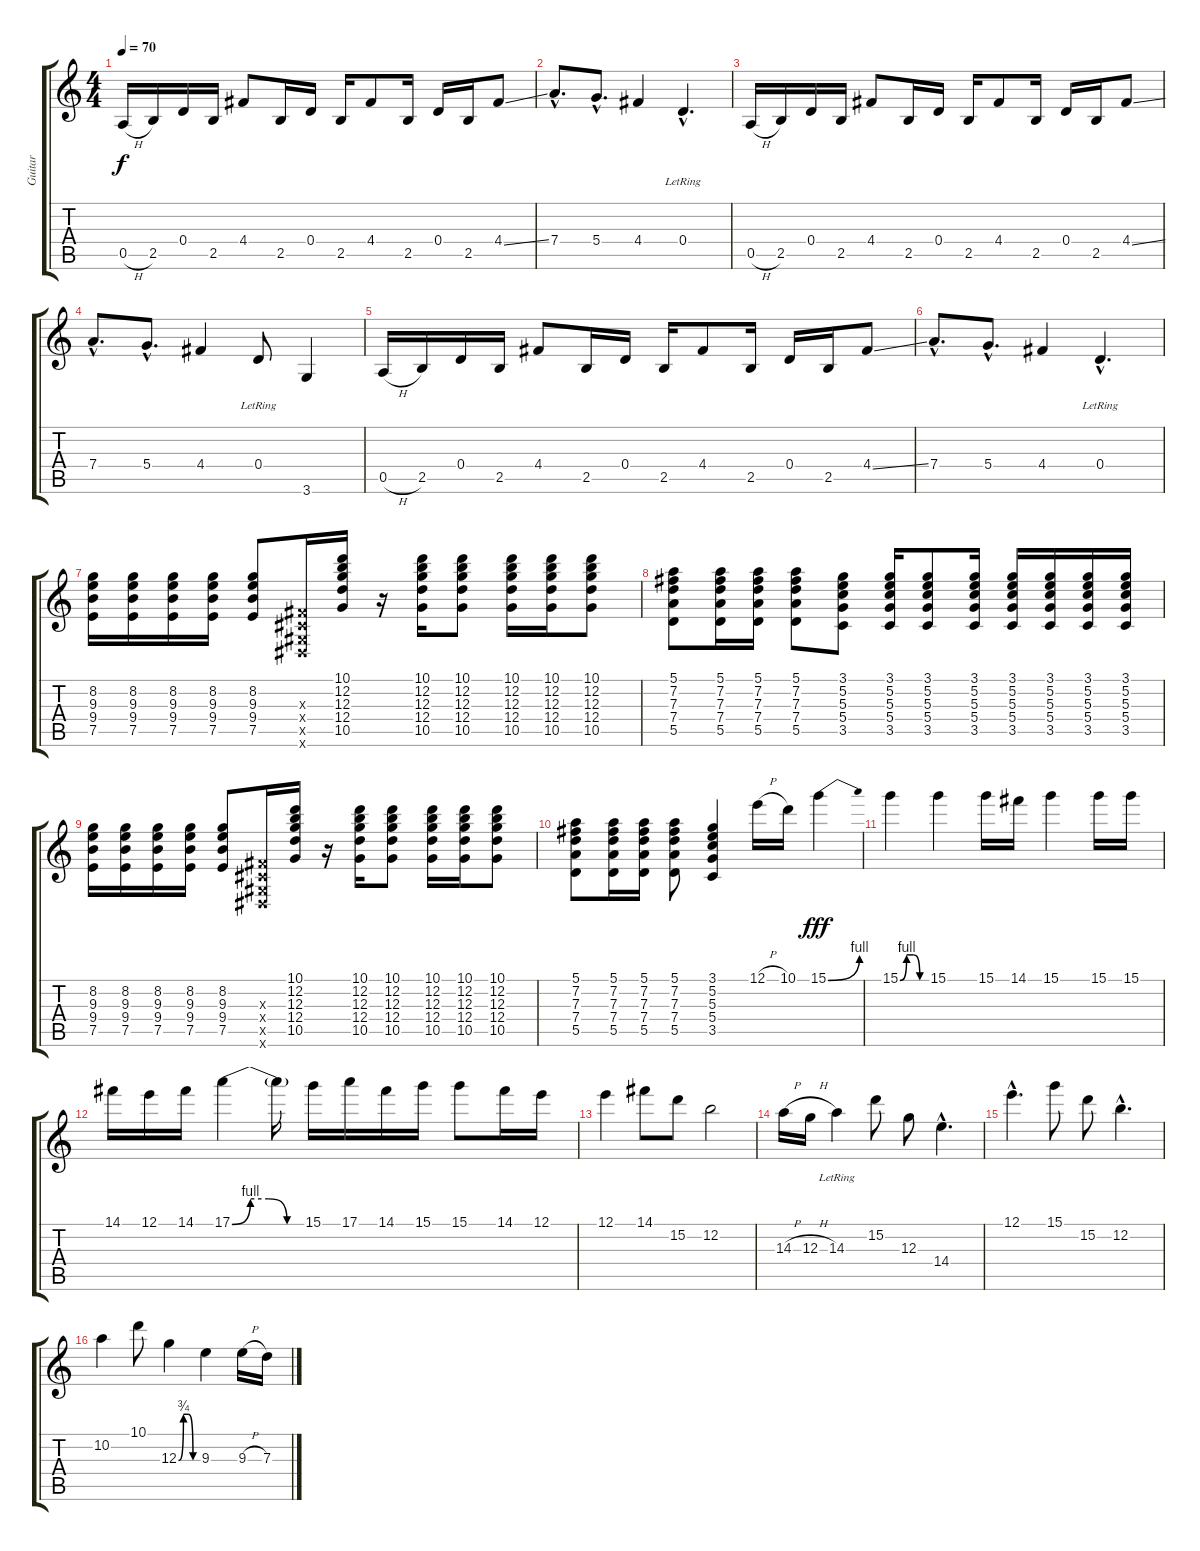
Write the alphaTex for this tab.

\track ("Guitar" "Guitar") {instrument electricguitarclean}
\staff {score tabs}
\tuning (E4 B3 G3 D3 A2 E2) {hide}
\ts (4 4)
\tempo 70
\clef g2
\ks c
0.5{h}.16{dy f} 2.5.16 0.4.16 2.5.16 4.4.8 2.5.16 0.4.16 2.5.16 4.4.8 2.5.16 0.4.16 2.5.16 4.4{ss}.8 |
7.4{hac}.8{d} 5.4{hac}.8{d} 4.4.4 0.4{hac lr}.4{d} |
0.5{h}.16 2.5.16 0.4.16 2.5.16 4.4.8 2.5.16 0.4.16 2.5.16 4.4.8 2.5.16 0.4.16 2.5.16 4.4{ss}.8 |
7.4{hac}.8{d} 5.4{hac}.8{d} 4.4.4 0.4{lr}.8 3.6.4 |
0.5{h}.16 2.5.16 0.4.16 2.5.16 4.4.8 2.5.16 0.4.16 2.5.16 4.4.8 2.5.16 0.4.16 2.5.16 4.4{ss}.8 |
7.4{hac}.8{d} 5.4{hac}.8{d} 4.4.4 0.4{hac lr}.4{d} |
(8.2 9.3 9.4 7.5).16 (8.2 9.3 9.4 7.5).16 (8.2 9.3 9.4 7.5).16 (8.2 9.3 9.4 7.5).16 (8.2 9.3 9.4 7.5).8 (-1.3{x} -1.4{x} -1.5{x} -1.6{x}).16 (10.1 12.2 12.3 12.4 10.5).16 r.16 (10.1 12.2 12.3 12.4 10.5).16 (10.1 12.2 12.3 12.4 10.5).8 (10.1 12.2 12.3 12.4 10.5).16 (10.1 12.2 12.3 12.4 10.5).16 (10.1 12.2 12.3 12.4 10.5).8 |
(5.1 7.2 7.3 7.4 5.5).8 (5.1 7.2 7.3 7.4 5.5).16 (5.1 7.2 7.3 7.4 5.5).16 (5.1 7.2 7.3 7.4 5.5).8 (3.1 5.2 5.3 5.4 3.5).8 (3.1 5.2 5.3 5.4 3.5).16 (3.1 5.2 5.3 5.4 3.5).8 (3.1 5.2 5.3 5.4 3.5).16 (3.1 5.2 5.3 5.4 3.5).16 (3.1 5.2 5.3 5.4 3.5).16 (3.1 5.2 5.3 5.4 3.5).16 (3.1 5.2 5.3 5.4 3.5).16 |
(8.2 9.3 9.4 7.5).16 (8.2 9.3 9.4 7.5).16 (8.2 9.3 9.4 7.5).16 (8.2 9.3 9.4 7.5).16 (8.2 9.3 9.4 7.5).8 (-1.3{x} -1.4{x} -1.5{x} -1.6{x}).16 (10.1 12.2 12.3 12.4 10.5).16 r.16 (10.1 12.2 12.3 12.4 10.5).16 (10.1 12.2 12.3 12.4 10.5).8 (10.1 12.2 12.3 12.4 10.5).16 (10.1 12.2 12.3 12.4 10.5).16 (10.1 12.2 12.3 12.4 10.5).8 |
(5.1 7.2 7.3 7.4 5.5).8 (5.1 7.2 7.3 7.4 5.5).16 (5.1 7.2 7.3 7.4 5.5).16 (5.1 7.2 7.3 7.4 5.5).8 (3.1 5.2 5.3 5.4 3.5).4 12.1{h}.16{instrument overdrivenguitar} 10.1.16 15.1{be (bend 0 0 60 4)}.4{dy fff} |
15.1{be (custom 0 0 15 4 30 4 45 0 60 0)}.4{instrument overdrivenguitar} 15.1.4 15.1.16 14.1.16 15.1.4 15.1.16 15.1.16 |
14.1.16{instrument overdrivenguitar} 12.1.16 14.1.16 17.1{be (custom 0 0 15 4 30 4 45 0 60 0)}.4 17.1{t}.16 15.1.16 17.1.16 14.1.16 15.1.16 15.1.8 14.1.16 12.1.16 |
12.1.4{instrument overdrivenguitar} 14.1.8 15.2.8 12.2.2 |
14.3{h}.16{instrument overdrivenguitar} 12.3{h}.16 14.3{lr}.4 15.2.8 12.3.8 14.4{hac}.4{d} |
12.1{hac}.4{d instrument overdrivenguitar} 15.1.8 15.2.8 12.2{hac}.4{d} |
10.2.4{instrument overdrivenguitar} 10.1.8 12.3{be (custom 0 0 15 3 30 3 45 0 60 0)}.4 9.3.4 9.3{h}.16 7.3.16
